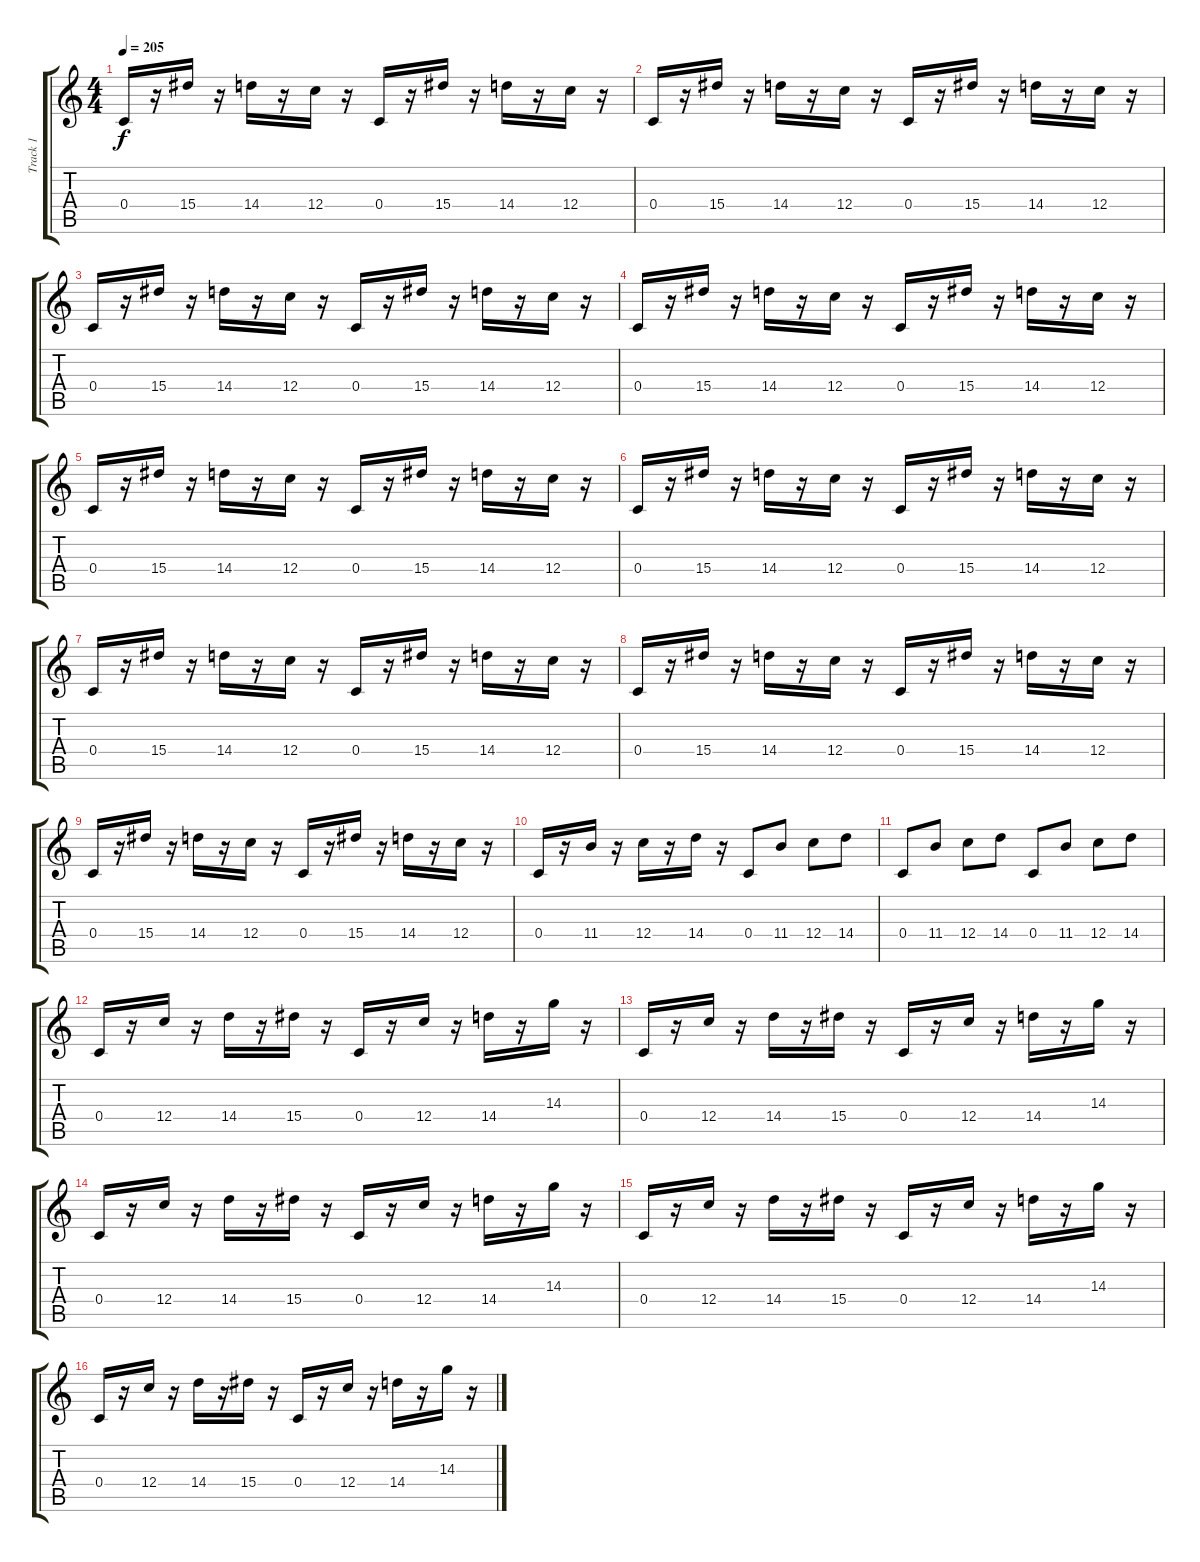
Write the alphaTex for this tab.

\track ("Track 1" "Track 1") {instrument overdrivenguitar}
\staff {score tabs}
\tuning (D4 A3 F3 C3 G2 C2) {hide}
\ts (4 4)
\tempo 205
\clef g2
\ks c
0.4.16{dy f} r.16 15.4.16 r.16 14.4.16 r.16 12.4.16 r.16 0.4.16 r.16 15.4.16 r.16 14.4.16 r.16 12.4.16 r.16 |
0.4.16 r.16 15.4.16 r.16 14.4.16 r.16 12.4.16 r.16 0.4.16 r.16 15.4.16 r.16 14.4.16 r.16 12.4.16 r.16 |
0.4.16 r.16 15.4.16 r.16 14.4.16 r.16 12.4.16 r.16 0.4.16 r.16 15.4.16 r.16 14.4.16 r.16 12.4.16 r.16 |
0.4.16 r.16 15.4.16 r.16 14.4.16 r.16 12.4.16 r.16 0.4.16 r.16 15.4.16 r.16 14.4.16 r.16 12.4.16 r.16 |
0.4.16 r.16 15.4.16 r.16 14.4.16 r.16 12.4.16 r.16 0.4.16 r.16 15.4.16 r.16 14.4.16 r.16 12.4.16 r.16 |
0.4.16 r.16 15.4.16 r.16 14.4.16 r.16 12.4.16 r.16 0.4.16 r.16 15.4.16 r.16 14.4.16 r.16 12.4.16 r.16 |
0.4.16 r.16 15.4.16 r.16 14.4.16 r.16 12.4.16 r.16 0.4.16 r.16 15.4.16 r.16 14.4.16 r.16 12.4.16 r.16 |
0.4.16 r.16 15.4.16 r.16 14.4.16 r.16 12.4.16 r.16 0.4.16 r.16 15.4.16 r.16 14.4.16 r.16 12.4.16 r.16 |
0.4.16 r.16 15.4.16 r.16 14.4.16 r.16 12.4.16 r.16 0.4.16 r.16 15.4.16 r.16 14.4.16 r.16 12.4.16 r.16 |
0.4.16 r.16 11.4.16 r.16 12.4.16 r.16 14.4.16 r.16 0.4.8 11.4.8 12.4.8 14.4.8 |
0.4.8 11.4.8 12.4.8 14.4.8 0.4.8 11.4.8 12.4.8 14.4.8 |
0.4.16 r.16 12.4.16 r.16 14.4.16 r.16 15.4.16 r.16 0.4.16 r.16 12.4.16 r.16 14.4.16 r.16 14.3.16 r.16 |
0.4.16 r.16 12.4.16 r.16 14.4.16 r.16 15.4.16 r.16 0.4.16 r.16 12.4.16 r.16 14.4.16 r.16 14.3.16 r.16 |
0.4.16 r.16 12.4.16 r.16 14.4.16 r.16 15.4.16 r.16 0.4.16 r.16 12.4.16 r.16 14.4.16 r.16 14.3.16 r.16 |
0.4.16 r.16 12.4.16 r.16 14.4.16 r.16 15.4.16 r.16 0.4.16 r.16 12.4.16 r.16 14.4.16 r.16 14.3.16 r.16 |
0.4.16 r.16 12.4.16 r.16 14.4.16 r.16 15.4.16 r.16 0.4.16 r.16 12.4.16 r.16 14.4.16 r.16 14.3.16 r.16
